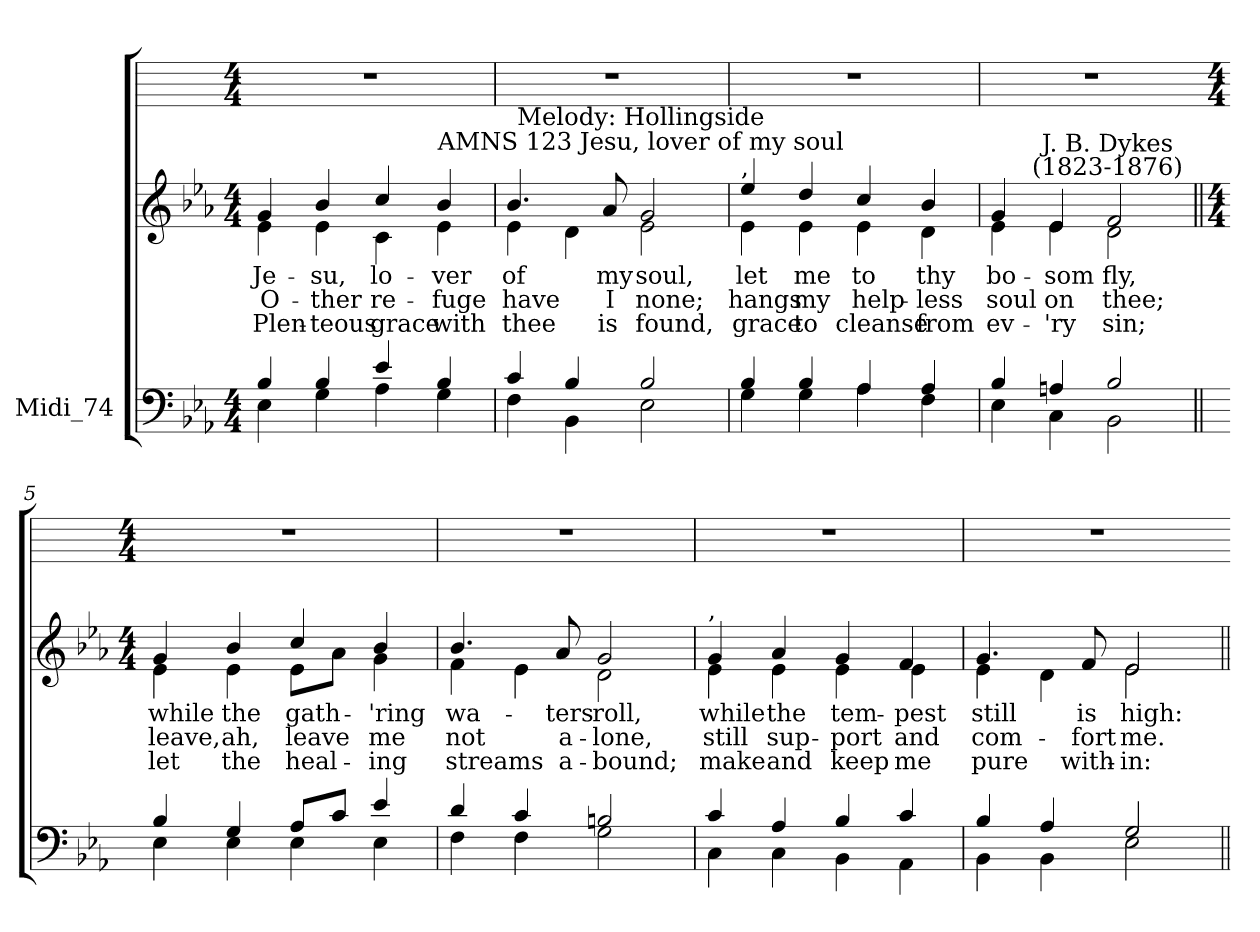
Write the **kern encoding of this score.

**kern	**kern	**text	**text	**text	**kern
*part3	*part2	*part2	*part2	*part2	*part1
*staff3	*staff2	*staff2	*staff2	*staff2	*staff1
*I"Midi_74	*	*	*	*	*
*clefF4	*clefG2	*	*	*	*
*k[b-e-a-]	*k[b-e-a-]	*	*	*	*
*E-:	*E-:	*	*	*	*
*M4/4	*M4/4	*	*	*	*M4/4
=1	=1	=1	=1	=1	=1
*^	*	*	*	*	*
!	!	!LO:TX:a:cj:t=Charles Wesley\n(1707-1788)	!	!	!	!
!	!	!	!LO:LY:b	!LO:LY:b	!LO:LY:b	!
*	*	*^	*	*	*	*
4B-/	4E-\	4g/	4e-\	Je-	-O-	-Plen-	1r
!	!	!	!	!LO:LY:b	!LO:LY:b	!LO:LY:b	!
4B-/	4G\	4b-/	4e-\	-su,	ther	teous	.
!	!	!	!	!LO:LY:b	!LO:LY:b	!LO:LY:b	!
4e-/	4A-\	4cc/	4c\	lo-	-re-	-grace	.
!	!	!	!	!LO:LY:b	!LO:LY:b	!LO:LY:b	!
4B-/	4G\	4b-/	4e-\	ver	fuge	with	.
=2	=2	=2	=2	=2	=2	=2	=2
!	!	!	!	!LO:LY:b	!LO:LY:b	!LO:LY:b	!
4c/	4F\	4.b-/	4e-\	of	have	thee	1r
4B-/	4BB-\	.	4d\	.	.	.	.
!	!	!	!	!LO:LY:b	!LO:LY:b	!LO:LY:b	!
.	.	8a-/	.	my	I	is	.
!	!	!LO:TX:a:cj:t=AMNS 123 Jesu, lover of my soul	!	!	!	!	!
!	!	!LO:TX:a:cj:t=Melody&colon; Hollingside	!	!	!	!	!
!	!	!	!	!LO:LY:b	!LO:LY:b	!LO:LY:b	!
2B-/	2E-\	2g/	2e-\	soul,	none;	found,	.
=3	=3	=3	=3	=3	=3	=3	=3
!	!	!LO:TX:a:t=,	!	!	!	!	!
!	!	!	!	!LO:LY:b	!LO:LY:b	!LO:LY:b	!
4B-/	4G\	4ee-/	4e-\	let	hangs	grace	1r
!	!	!	!	!LO:LY:b	!LO:LY:b	!LO:LY:b	!
4B-/	4G\	4dd/	4e-\	me	my	to	.
!	!	!	!	!LO:LY:b	!LO:LY:b	!LO:LY:b	!
4A-/	4A-\	4cc/	4e-\	to	help-	-cleanse	.
!	!	!	!	!LO:LY:b	!LO:LY:b	!LO:LY:b	!
4A-/	4F\	4b-/	4d\	thy	less	from	.
=4	=4	=4	=4	=4	=4	=4	=4
!	!	!	!	!LO:LY:b	!LO:LY:b	!LO:LY:b	!
4B-/	4E-\	4g/	4e-\	bo-	-soul	ev-	1r
!	!	!	!	!LO:LY:b	!LO:LY:b	!LO:LY:b	!
4An/	4C\	4e-/	4e-\	-som	on	'ry	.
!	!	!LO:TX:a:cj:t=J. B. Dykes\n(1823-1876)	!	!	!	!	!
!	!	!	!	!LO:LY:b	!LO:LY:b	!LO:LY:b	!
2B-/	2BB-\	2f/	2d\	fly,	thee;	sin;	.
!!LO:LB:g=z
=5||	=5||	=5||	=5||	=5	=5	=5	=5
*	*	*M4/4	*	*	*	*	*M4/4
!	!	!	!	!LO:LY:b	!LO:LY:b	!LO:LY:b	!
4B-/	4E-\	4g/	4e-\	while	leave,	let	1r
!	!	!	!	!LO:LY:b	!LO:LY:b	!LO:LY:b	!
4G/	4E-\	4b-/	4e-\	the	ah,	the	.
!	!	!	!	!LO:LY:b	!LO:LY:b	!LO:LY:b	!
8A-/L	4E-\	4cc/	8e-\L	gath-	-leave	heal-	.
8c/J	.	.	8a-\J	.	.	.	.
!	!	!	!	!LO:LY:b	!LO:LY:b	!LO:LY:b	!
4e-/	4E-\	4b-/	4g\	-'ring	me	ing	.
=6	=6	=6	=6	=6	=6	=6	=6
!	!	!	!	!LO:LY:b	!LO:LY:b	!LO:LY:b	!
4d/	4F\	4.b-/	4f\	wa-	-not	streams	1r
4c/	4F\	.	4e-\	.	.	.	.
!	!	!	!	!LO:LY:b	!LO:LY:b	!LO:LY:b	!
.	.	8a-/	.	ters	a-	-a-	.
!	!	!	!	!LO:LY:b	!LO:LY:b	!LO:LY:b	!
2Bn/	2G\	2g/	2d\	-roll,	lone,	bound;	.
=7	=7	=7	=7	=7	=7	=7	=7
!	!	!LO:TX:a:t=,	!	!	!	!	!
!	!	!	!	!LO:LY:b	!LO:LY:b	!LO:LY:b	!
4c/	4C\	4g/	4e-\	while	still	make	1r
!	!	!	!	!LO:LY:b	!LO:LY:b	!LO:LY:b	!
4A-/	4C\	4a-/	4e-\	the	sup-	-and	.
!	!	!	!	!LO:LY:b	!LO:LY:b	!LO:LY:b	!
4B-/	4BB-\	4g/	4e-\	tem-	-port	keep	.
!	!	!	!	!LO:LY:b	!LO:LY:b	!LO:LY:b	!
4c/	4AA-\	4f/	4e-\	pest	and	me	.
=8	=8	=8	=8	=8	=8	=8	=8
!	!	!	!	!LO:LY:b	!LO:LY:b	!LO:LY:b	!
4B-/	4BB-\	4.g/	4e-\	still	com-	-pure	1r
4A-/	4BB-\	.	4d\	.	.	.	.
!	!	!	!	!LO:LY:b	!LO:LY:b	!LO:LY:b	!
.	.	8f/	.	is	fort	with-	.
!	!	!	!	!LO:LY:b	!LO:LY:b	!LO:LY:b	!
2G/	2E-\	2e-/	2e-\	-high:	me.	in:	.
*v	*v	*	*	*	*	*	*
*	*v	*v	*	*	*	*
=||	=||	=	=	=	=
*-	*-	*-	*-	*-	*-
